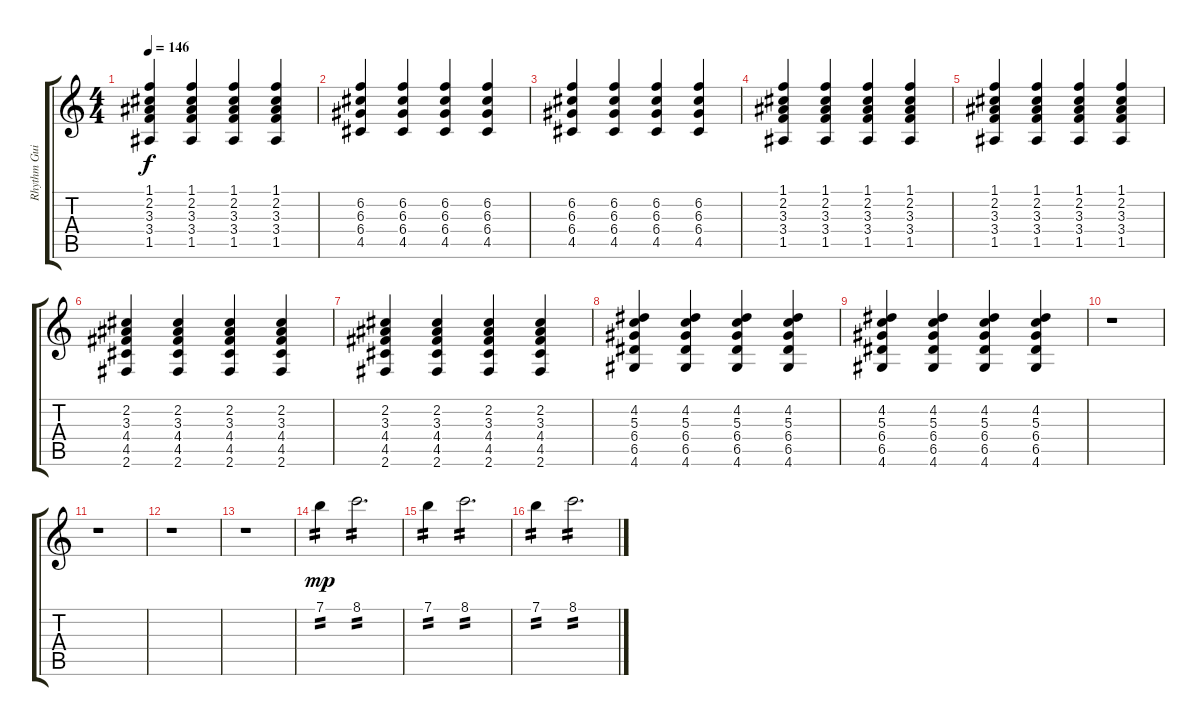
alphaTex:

\track ("Rhythm Guitar (Coyne)" "Rhythm Gui") {instrument overdrivenguitar}
\staff {score tabs}
\tuning (E4 B3 G3 D3 A2 E2) {hide}
\ts (4 4)
\tempo 146
\clef g2
\ks c
(1.1 2.2 3.3 3.4 1.5).4{dy f} (1.1 2.2 3.3 3.4 1.5).4 (1.1 2.2 3.3 3.4 1.5).4 (1.1 2.2 3.3 3.4 1.5).4 |
(6.2 6.3 6.4 4.5).4 (6.2 6.3 6.4 4.5).4 (6.2 6.3 6.4 4.5).4 (6.2 6.3 6.4 4.5).4 |
(6.2 6.3 6.4 4.5).4 (6.2 6.3 6.4 4.5).4 (6.2 6.3 6.4 4.5).4 (6.2 6.3 6.4 4.5).4 |
(1.1 2.2 3.3 3.4 1.5).4 (1.1 2.2 3.3 3.4 1.5).4 (1.1 2.2 3.3 3.4 1.5).4 (1.1 2.2 3.3 3.4 1.5).4 |
(1.1 2.2 3.3 3.4 1.5).4 (1.1 2.2 3.3 3.4 1.5).4 (1.1 2.2 3.3 3.4 1.5).4 (1.1 2.2 3.3 3.4 1.5).4 |
(2.2 3.3 4.4 4.5 2.6).4 (2.2 3.3 4.4 4.5 2.6).4 (2.2 3.3 4.4 4.5 2.6).4 (2.2 3.3 4.4 4.5 2.6).4 |
(2.2 3.3 4.4 4.5 2.6).4 (2.2 3.3 4.4 4.5 2.6).4 (2.2 3.3 4.4 4.5 2.6).4 (2.2 3.3 4.4 4.5 2.6).4 |
(4.2 5.3 6.4 6.5 4.6).4 (4.2 5.3 6.4 6.5 4.6).4 (4.2 5.3 6.4 6.5 4.6).4 (4.2 5.3 6.4 6.5 4.6).4 |
(4.2 5.3 6.4 6.5 4.6).4 (4.2 5.3 6.4 6.5 4.6).4 (4.2 5.3 6.4 6.5 4.6).4 (4.2 5.3 6.4 6.5 4.6).4 |
r.1 |
r.1 |
r.1 |
r.1 |
7.1.4{tp 2 dy mp} 8.1.2{d tp 2} |
7.1.4{tp 2} 8.1.2{d tp 2} |
7.1.4{tp 2} 8.1.2{d tp 2}
